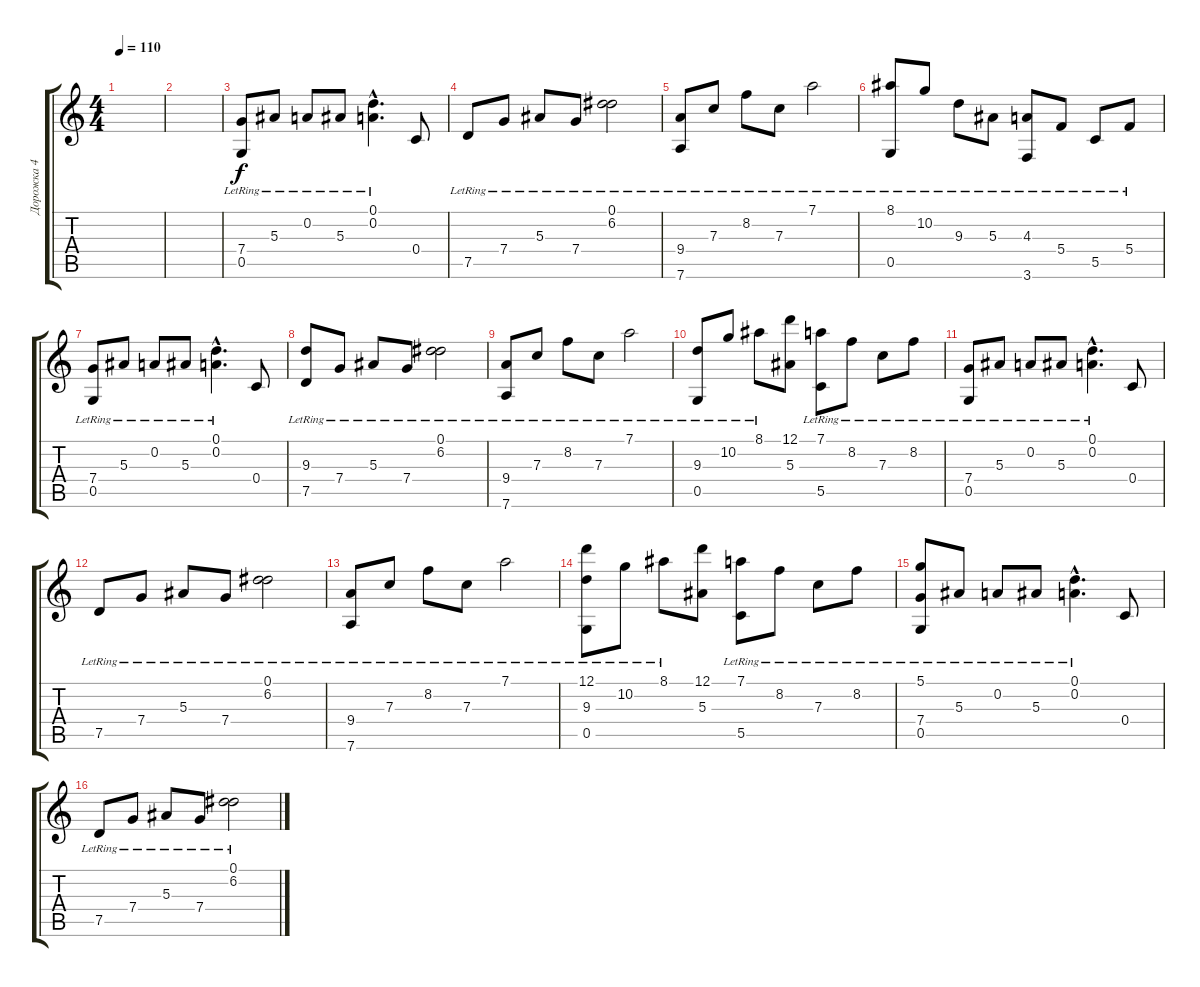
\track ("Дорожка 4" "Дорожка 4") {instrument acousticguitarnylon}
\staff {score tabs}
\tuning (D4 A3 F3 C3 G2 D2) {hide}
\ts (4 4)
\tempo 110
\clef g2
\ks c
|
|
(7.4{lr} 0.5{lr}).8 5.3{lr}.8 0.2{lr}.8 5.3{lr}.8 (0.1{hac lr} 0.2{hac lr}).4{d} 0.4.8 |
7.5{lr}.8 7.4{lr}.8 5.3{lr}.8 7.4{lr}.8 (0.1{lr} 6.2{lr}).2 |
(9.4{lr} 7.6{lr}).8 7.3{lr}.8 8.2{lr}.8 7.3{lr}.8 7.1{lr}.2 |
(8.1{lr} 0.5{lr}).8 10.2{lr}.8 9.3{lr}.8 5.3{lr}.8 (4.3{lr} 3.6{lr}).8 5.4{lr}.8 5.5{lr}.8 5.4{lr}.8 |
(7.4{lr} 0.5{lr}).8 5.3{lr}.8 0.2{lr}.8 5.3{lr}.8 (0.1{hac lr} 0.2{hac lr}).4{d} 0.4.8 |
(9.3{lr} 7.5{lr}).8 7.4{lr}.8 5.3{lr}.8 7.4{lr}.8 (0.1{lr} 6.2{lr}).2 |
(9.4{lr} 7.6{lr}).8 7.3{lr}.8 8.2{lr}.8 7.3{lr}.8 7.1{lr}.2 |
(9.3{lr} 0.5{lr}).8 10.2{lr}.8 8.1{lr}.8 (12.1 5.3).8 (7.1{lr} 5.5{lr}).8 8.2{lr}.8 7.3{lr}.8 8.2{lr}.8 |
(7.4{lr} 0.5{lr}).8 5.3{lr}.8 0.2{lr}.8 5.3{lr}.8 (0.1{hac lr} 0.2{hac lr}).4{d} 0.4.8 |
7.5{lr}.8 7.4{lr}.8 5.3{lr}.8 7.4{lr}.8 (0.1{lr} 6.2{lr}).2 |
(9.4{lr} 7.6{lr}).8 7.3{lr}.8 8.2{lr}.8 7.3{lr}.8 7.1{lr}.2 |
(12.1 9.3{lr} 0.5{lr}).8 10.2{lr}.8 8.1{lr}.8 (12.1 5.3).8 (7.1{lr} 5.5{lr}).8 8.2{lr}.8 7.3{lr}.8 8.2{lr}.8 |
(5.1 7.4{lr} 0.5{lr}).8 5.3{lr}.8 0.2{lr}.8 5.3{lr}.8 (0.1{hac lr} 0.2{hac lr}).4{d} 0.4.8 |
7.5{lr}.8 7.4{lr}.8 5.3{lr}.8 7.4{lr}.8 (0.1{lr} 6.2{lr}).2
